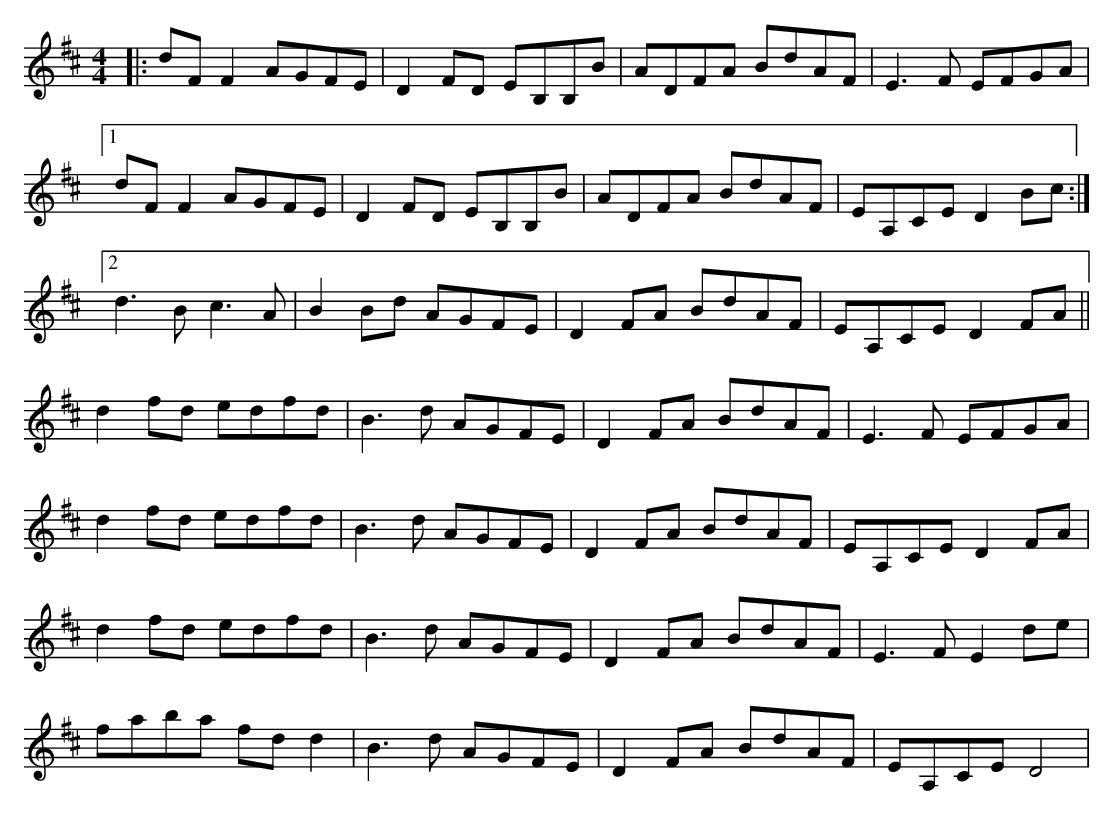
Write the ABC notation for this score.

X:1
M:4/4
K:D
|:dF F2 AGFE|D2 FD EB,B,B|ADFA BdAF|E3 F EFGA|
[1 dF F2 AGFE|D2 FD EB,B,B|ADFA BdAF|EA,CE D2 Bc:|
[2 d3 B c3 A|B2 Bd AGFE|D2 FA BdAF|EA,CE D2 FA||
d2 fd edfd|B3 d AGFE|D2 FA BdAF|E3 F EFGA|
d2 fd edfd|B3 d AGFE|D2 FA BdAF|EA,CE D2 FA|
d2 fd edfd|B3 d AGFE|D2 FA BdAF|E3 F E2 de|
faba fd d2|B3 d AGFE|D2 FA BdAF|EA,CE D4|
